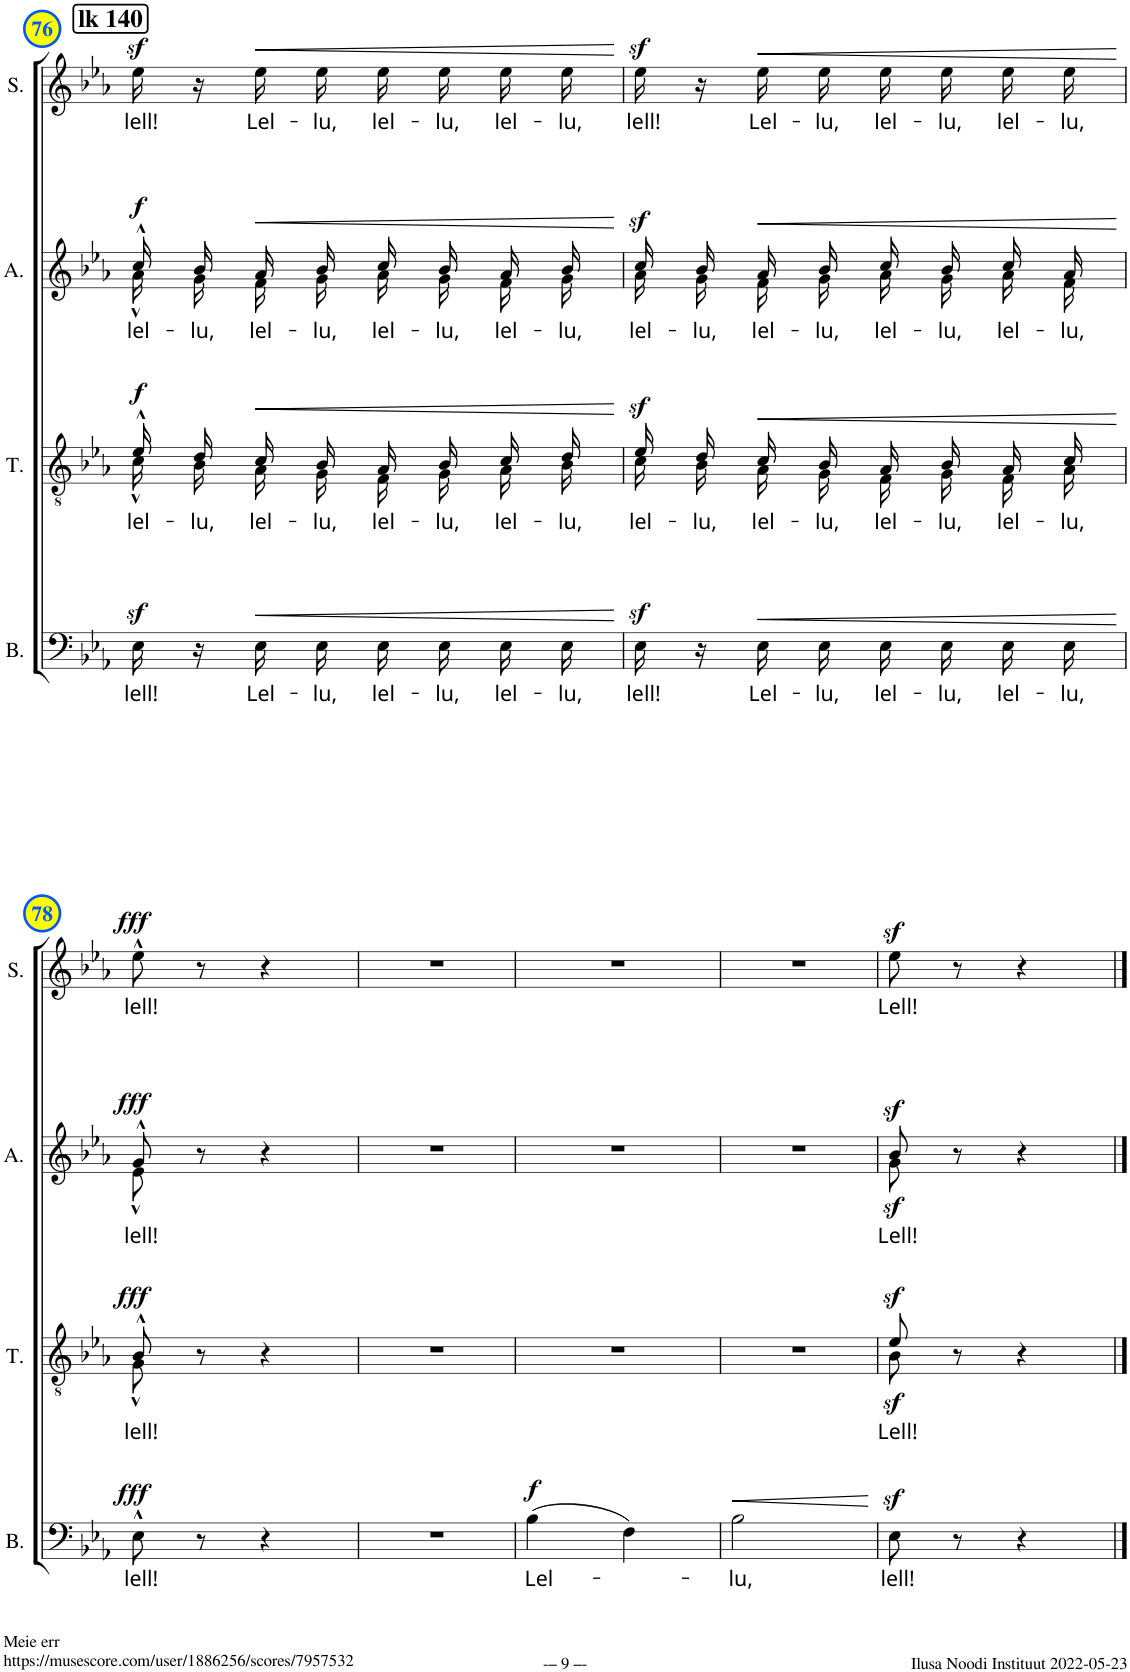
**kern	**text	**dynam	**kern	**text	**dynam	**kern	**text	**dynam	**kern	**text	**dynam
*part4	*part4	*part4	*part3	*part3	*part3	*part2	*part2	*part2	*part1	*part1	*part1
*staff4	*staff4	*staff4	*staff3	*staff3	*staff3	*staff2	*staff2	*staff2	*staff1	*staff1	*staff1
*I"Bass	*	*	*I"Tenor	*	*	*I"Alto	*	*	*I"Soprano	*	*
*I'B.	*	*	*I'T.	*	*	*I'A.	*	*	*I'S.	*	*
!!LO:PB:g=z
*clefF4	*	*	*clefGv2	*	*	*clefG2	*	*	*clefG2	*	*
*	*	*	*	*	*	*Trd1c2	*	*	*	*	*
*k[b-e-a-]	*	*	*k[b-e-a-]	*	*	*k[b-e-a-]	*	*	*k[b-e-a-]	*	*
*M2/4	*	*	*M2/4	*	*	*M2/4	*	*	*M2/4	*	*
!!LO:REH:place=s1:a:B:cj:fs=14:t=lk 140
=76	=76	=76	=76	=76	=76	=76	=76	=76	=76	=76	=76
!	!LO:LY:b	!	!	!LO:LY:b	!LO:DY:a	!	!LO:LY:b	!LO:DY:a	!	!LO:LY:b	!
*	*	*	*^	*	*	*^	*	*	*	*	*
16E-z>\	lell!	.	16e-^^/LL	16c^^\LL	lel-	f	16cc^^/LL	16a-^^\LL	lel-	f	16ee-z>\	lell!	.
!	!	!	!	!	!LO:LY:b	!	!	!	!LO:LY:b	!	!	!	!
16r	.	.	16d/J	16B-\J	-lu,	.	16b-/J	16g\J	-lu,	.	16r	.	.
!	!LO:LY:b	!LO:HP:b	!	!	!LO:LY:b	!LO:HP:b	!	!	!LO:LY:b	!LO:HP:b	!	!LO:LY:b	!LO:HP:b
16E-\LL	Lel-	<	16c/L	16A-\L	lel-	<	16a-/L	16f\L	lel-	<	16ee-\LL	Lel-	<
!	!LO:LY:b	!	!	!	!LO:LY:b	!	!	!	!LO:LY:b	!	!	!LO:LY:b	!
16E-\JJ	-lu,	.	16B-/JJ	16G\JJ	-lu,	.	16b-/JJ	16g\JJ	-lu,	.	16ee-\JJ	-lu,	.
!	!LO:LY:b	!	!	!	!LO:LY:b	!	!	!	!LO:LY:b	!	!	!LO:LY:b	!
16E-\LL	lel-	.	16A-/LL	16F\LL	lel-	.	16cc/LL	16a-\LL	lel-	.	16ee-\LL	lel-	.
!	!LO:LY:b	!	!	!	!LO:LY:b	!	!	!	!LO:LY:b	!	!	!LO:LY:b	!
16E-\J	-lu,	.	16B-/J	16G\J	-lu,	.	16b-/J	16g\J	-lu,	.	16ee-\J	-lu,	.
!	!LO:LY:b	!	!	!	!LO:LY:b	!	!	!	!LO:LY:b	!	!	!LO:LY:b	!
16E-\L	lel-	.	16c/L	16A-\L	lel-	.	16a-/L	16f\L	lel-	.	16ee-\L	lel-	.
!	!LO:LY:b	!	!	!	!LO:LY:b	!	!	!	!LO:LY:b	!	!	!LO:LY:b	!
16E-\JJ	-lu,	.	16d/JJ	16B-\JJ	-lu,	.	16b-/JJ	16g\JJ	-lu,	.	16ee-\JJ	-lu,	.
*	*	*	*v	*v	*	*	*	*	*	*	*	*	*
*	*	*	*	*	*	*v	*v	*	*	*	*	*
.	.	[	.	.	[	.	.	[	.	.	[
=77	=77	=77	=77	=77	=77	=77	=77	=77	=77	=77	=77
!	!LO:LY:b	!	!	!LO:LY:b	!LO:DY:a	!	!LO:LY:b	!LO:DY:a	!	!LO:LY:b	!
*	*	*	*^	*	*	*^	*	*	*	*	*
16E-z>\	lell!	.	16e-/LL	16c\LL	lel-	sf	16cc/LL	16a-\LL	lel-	sf	16ee-z>\	lell!	.
!	!	!	!	!	!LO:LY:b	!	!	!	!LO:LY:b	!	!	!	!
16r	.	.	16d/J	16B-\J	-lu,	.	16b-/J	16g\J	-lu,	.	16r	.	.
!	!LO:LY:b	!LO:HP:b	!	!	!LO:LY:b	!LO:HP:b	!	!	!LO:LY:b	!LO:HP:b	!	!LO:LY:b	!LO:HP:b
16E-\LL	Lel-	<	16c/L	16A-\L	lel-	<	16a-/L	16f\L	lel-	<	16ee-\LL	Lel-	<
!	!LO:LY:b	!	!	!	!LO:LY:b	!	!	!	!LO:LY:b	!	!	!LO:LY:b	!
16E-\JJ	-lu,	.	16B-/JJ	16G\JJ	-lu,	.	16b-/JJ	16g\JJ	-lu,	.	16ee-\JJ	-lu,	.
!	!LO:LY:b	!	!	!	!LO:LY:b	!	!	!	!LO:LY:b	!	!	!LO:LY:b	!
16E-\LL	lel-	.	16A-/LL	16F\LL	lel-	.	16cc/LL	16a-\LL	lel-	.	16ee-\LL	lel-	.
!	!LO:LY:b	!	!	!	!LO:LY:b	!	!	!	!LO:LY:b	!	!	!LO:LY:b	!
16E-\J	-lu,	.	16B-/J	16G\J	-lu,	.	16b-/J	16g\J	-lu,	.	16ee-\J	-lu,	.
!	!LO:LY:b	!	!	!	!LO:LY:b	!	!	!	!LO:LY:b	!	!	!LO:LY:b	!
16E-\L	lel-	.	16A-/L	16F\L	lel-	.	16cc/L	16a-\L	lel-	.	16ee-\L	lel-	.
!	!LO:LY:b	!	!	!	!LO:LY:b	!	!	!	!LO:LY:b	!	!	!LO:LY:b	!
16E-\JJ	-lu,	.	16c/JJ	16A-\JJ	-lu,	.	16a-/JJ	16f\JJ	-lu,	.	16ee-\JJ	-lu,	.
*	*	*	*v	*v	*	*	*	*	*	*	*	*	*
*	*	*	*	*	*	*v	*v	*	*	*	*	*
.	.	[	.	.	[	.	.	[	.	.	[
!!LO:LB:g=z
=78	=78	=78	=78	=78	=78	=78	=78	=78	=78	=78	=78
!	!LO:LY:b	!LO:DY:a	!	!LO:LY:b	!LO:DY:a	!	!LO:LY:b	!LO:DY:a	!	!LO:LY:b	!LO:DY:a
*	*	*	*^	*	*	*^	*	*	*	*	*
8E-^^\	lell!	fff	8B-^^/	8G^^\	lell!	fff	8g^^/	8e-^^\	lell!	fff	8ee-^^\	lell!	fff
8r	.	.	8r	4.ryy	.	.	8r	4.ryy	.	.	8r	.	.
4r	.	.	4r	.	.	.	4r	.	.	.	4r	.	.
*	*	*	*v	*v	*	*	*	*	*	*	*	*	*
*	*	*	*	*	*	*v	*v	*	*	*	*	*
=79	=79	=79	=79	=79	=79	=79	=79	=79	=79	=79	=79
2r	.	.	2r	.	.	2r	.	.	2r	.	.
=80	=80	=80	=80	=80	=80	=80	=80	=80	=80	=80	=80
!	!LO:LY:b	!LO:DY:a	!	!	!	!	!	!	!	!	!
(4B-\	Lel-	f	2r	.	.	2r	.	.	2r	.	.
4F\)	.	.	.	.	.	.	.	.	.	.	.
=81	=81	=81	=81	=81	=81	=81	=81	=81	=81	=81	=81
!	!LO:LY:b	!LO:HP:b	!	!	!	!	!	!	!	!	!
2B-\	-lu,	<	2r	.	.	2r	.	.	2r	.	.
.	.	[	.	.	.	.	.	.	.	.	.
=82	=82	=82	=82	=82	=82	=82	=82	=82	=82	=82	=82
!	!LO:LY:b	!	!	!LO:LY:b	!LO:DY:a	!	!LO:LY:b	!	!	!LO:LY:b	!
*	*	*	*^	*	*	*^	*	*	*	*	*
!	!	!	!	!	!	!LO:DY:n=1:b	!	!	!	!LO:DY:a	!	!	!
!	!	!	!	!	!	!	!	!	!	!LO:DY:n=1:b	!	!	!
8E-z>\	lell!	.	8e-/	8B-\	Lell!	sf sf	8b-/	8g\	Lell!	sf sf	8ee-z>\	Lell!	.
8r	.	.	8r	4.ryy	.	.	8r	4.ryy	.	.	8r	.	.
4r	.	.	4r	.	.	.	4r	.	.	.	4r	.	.
*	*	*	*v	*v	*	*	*	*	*	*	*	*	*
*	*	*	*	*	*	*v	*v	*	*	*	*	*
==	==	==	==	==	==	==	==	==	==	==	==
*-	*-	*-	*-	*-	*-	*-	*-	*-	*-	*-	*-
